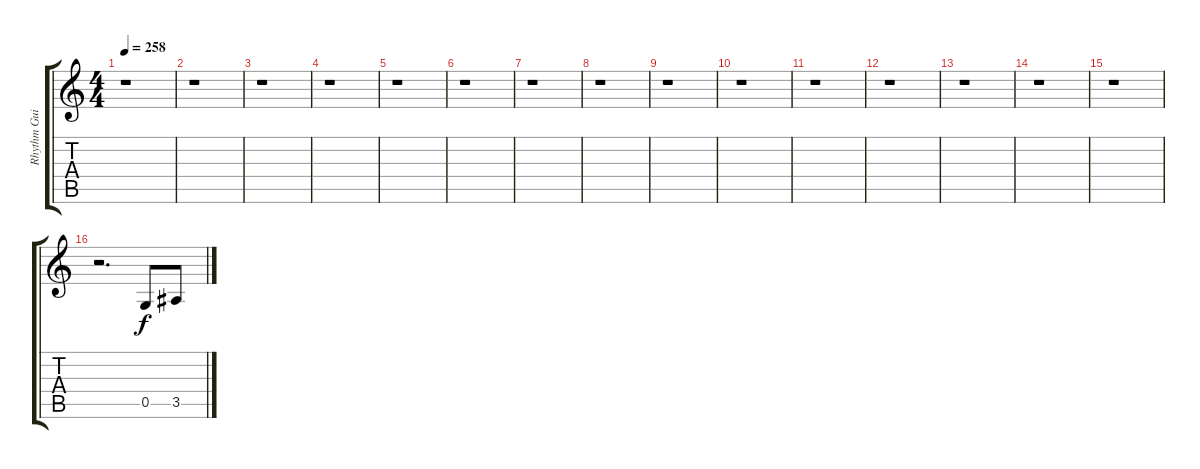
\track ("Rhythm Guitar" "Rhythm Gui") {instrument distortionguitar}
\staff {score tabs}
\tuning (D4 A3 F3 C3 G2 C2) {hide}
\ts (4 4)
\tempo 258
\clef g2
\ks c
r.1{dy f} |
r.1 |
r.1 |
r.1 |
r.1 |
r.1 |
r.1 |
r.1 |
r.1 |
r.1 |
r.1 |
r.1 |
r.1 |
r.1 |
r.1 |
r.2{d volume 13 balance 1 instrument distortionguitar} 0.5.8 3.5.8
